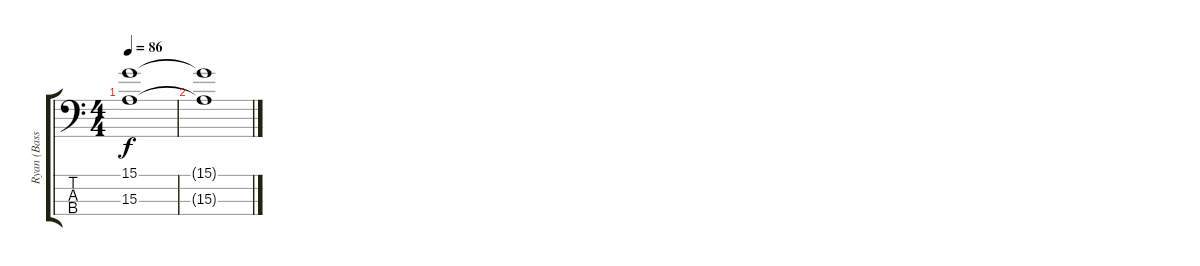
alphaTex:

\track ("Ryan (Bass)" "Ryan (Bass") {instrument slapbass2}
\staff {score tabs}
\tuning (E2 B1 Gb1 B0) {hide}
\ts (4 4)
\tempo 86
\clef f4
\ks c
(15.1{t} 15.3{t}).1{dy f} |
(15.1{t} 15.3{t}).1
